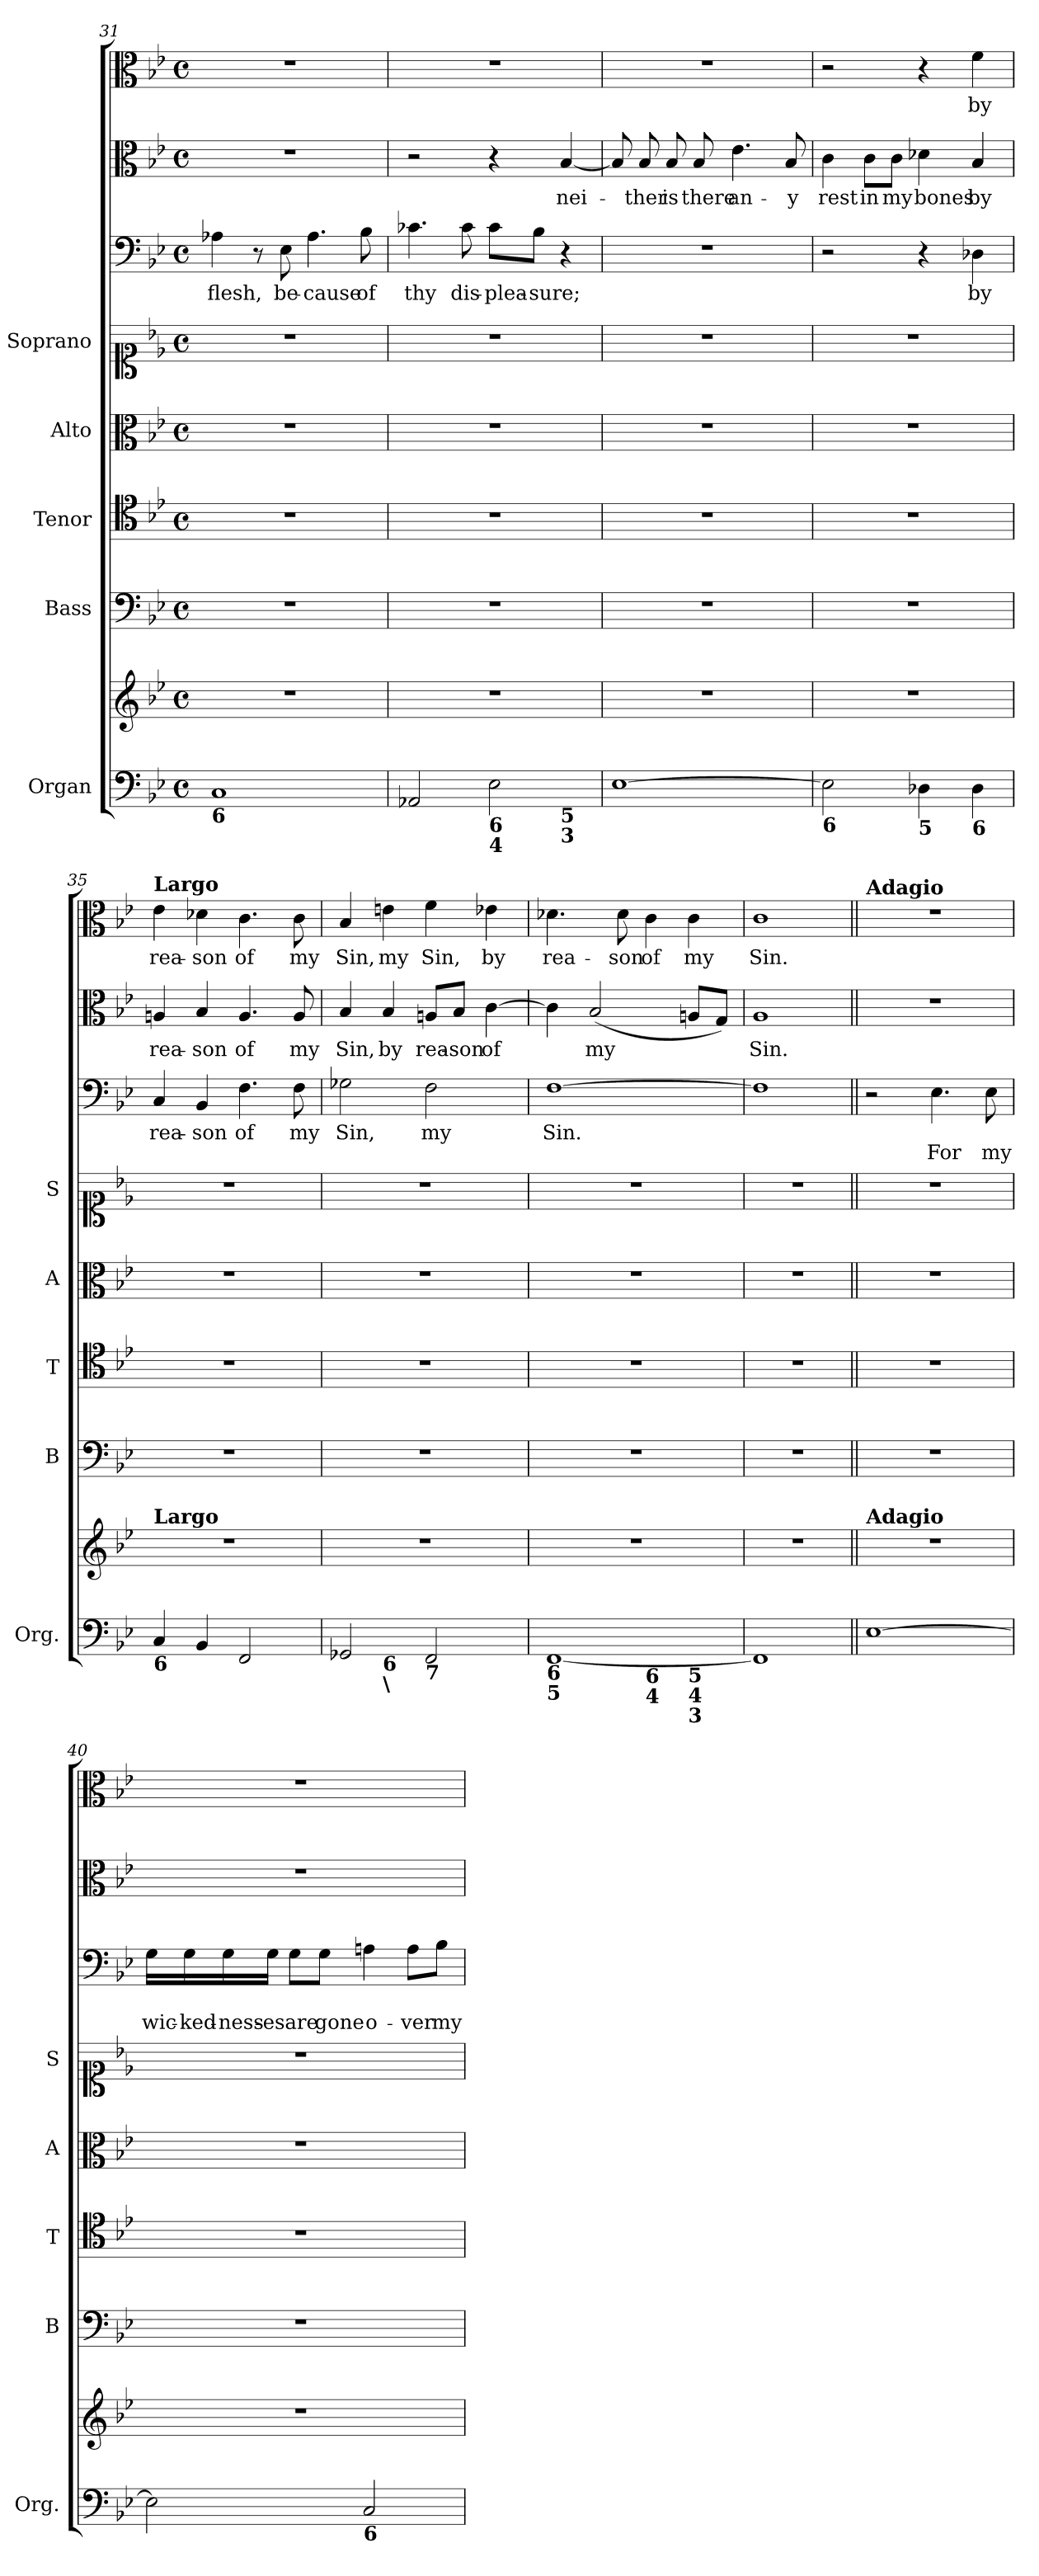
**kern	**kern	**kern	**kern	**kern	**kern	**kern	**text	**text	**kern	**text	**kern	**text
*part8	*part8	*part7	*part6	*part5	*part4	*part3	*part3	*part3	*part2	*part2	*part1	*part1
*staff9	*staff8	*staff7	*staff6	*staff5	*staff4	*staff3	*staff3	*staff3	*staff2	*staff2	*staff1	*staff1
*I"Organ	*	*I"Bass	*I"Tenor	*I"Alto	*I"Soprano	*	*	*	*	*	*	*
*I'Org.	*	*I'B	*I'T	*I'A	*I'S	*	*	*	*	*	*	*
*clefF4	*clefG2	*clefF4	*clefC4	*clefC3	*clefC1	*clefF4	*	*	*clefC3	*	*clefC3	*
*k[b-e-]	*k[b-e-]	*k[b-e-]	*k[b-e-]	*k[b-e-]	*k[b-e-]	*k[b-e-]	*	*	*k[b-e-]	*	*k[b-e-]	*
*g:	*g:	*g:	*g:	*g:	*g:	*g:	*	*	*g:	*	*g:	*
*M4/4	*M4/4	*M4/4	*M4/4	*M4/4	*M4/4	*M4/4	*	*	*M4/4	*	*M4/4	*
*met(c)	*met(c)	*met(c)	*met(c)	*met(c)	*met(c)	*met(c)	*	*	*met(c)	*	*met(c)	*
=31	=31	=31	=31	=31	=31	=31	=31	=31	=31	=31	=31	=31
!LO:TX:b:B:t=6	!	!	!	!	!	!	!	!	!	!	!	!
!	!	!	!	!	!	!	!LO:LY:b	!	!	!	!	!
1C	1r	1r	1r	1r	1r	4A-X\	flesh,	.	1r	.	1r	.
.	.	.	.	.	.	8r	.	.	.	.	.	.
!	!	!	!	!	!	!	!LO:LY:b	!	!	!	!	!
.	.	.	.	.	.	8E-\	be-	.	.	.	.	.
!	!	!	!	!	!	!	!LO:LY:b	!	!	!	!	!
.	.	.	.	.	.	4.A-\	-cause	.	.	.	.	.
!	!	!	!	!	!	!	!LO:LY:b	!	!	!	!	!
.	.	.	.	.	.	8B-\	of	.	.	.	.	.
=32	=32	=32	=32	=32	=32	=32	=32	=32	=32	=32	=32	=32
!	!	!	!	!	!	!	!LO:LY:b	!	!	!	!	!
*^	*	*	*	*	*	*	*	*	*	*	*	*
2AA-X/	2.ryy	1r	1r	1r	1r	1r	4.c-X\	thy	.	2r	.	1r	.
!	!	!	!	!	!	!	!	!LO:LY:b	!	!	!	!	!
.	.	.	.	.	.	.	8c-\	dis-	.	.	.	.	.
!LO:TX:b:B:t=6	!	!	!	!	!	!	!	!	!	!	!	!	!
!LO:TX:b:B:t=4	!	!	!	!	!	!	!	!	!	!	!	!	!
!	!	!	!	!	!	!	!	!LO:LY:b	!	!	!	!	!
2E-\	.	.	.	.	.	.	8c-\L	-plea-	.	4r	.	.	.
!	!	!	!	!	!	!	!	!LO:LY:b	!	!	!	!	!
.	.	.	.	.	.	.	8B-\J	-sure;	.	.	.	.	.
!	!LO:TX:b:B:t=5	!	!	!	!	!	!	!	!	!	!	!	!
!	!LO:TX:b:B:t=3	!	!	!	!	!	!	!	!	!	!	!	!
!	!	!	!	!	!	!	!	!	!	!	!LO:LY:b	!	!
.	4ryy	.	.	.	.	.	4r	.	.	[4B-/	nei-	.	.
*v	*v	*	*	*	*	*	*	*	*	*	*	*	*
=33	=33	=33	=33	=33	=33	=33	=33	=33	=33	=33	=33	=33
[1E-	1r	1r	1r	1r	1r	1r	.	.	8B-/]	.	1r	.
!	!	!	!	!	!	!	!	!	!	!LO:LY:b	!	!
.	.	.	.	.	.	.	.	.	8B-/	-ther	.	.
!	!	!	!	!	!	!	!	!	!	!LO:LY:b	!	!
.	.	.	.	.	.	.	.	.	8B-/	is	.	.
!	!	!	!	!	!	!	!	!	!	!LO:LY:b	!	!
.	.	.	.	.	.	.	.	.	8B-/	there	.	.
!	!	!	!	!	!	!	!	!	!	!LO:LY:b	!	!
.	.	.	.	.	.	.	.	.	4.e-\	an-	.	.
!	!	!	!	!	!	!	!	!	!	!LO:LY:b	!	!
.	.	.	.	.	.	.	.	.	8B-/	-y	.	.
=34	=34	=34	=34	=34	=34	=34	=34	=34	=34	=34	=34	=34
!LO:TX:b:B:t=6	!	!	!	!	!	!	!	!	!	!	!	!
!	!	!	!	!	!	!	!	!	!	!LO:LY:b	!	!
2E-\]	1r	1r	1r	1r	1r	2r	.	.	4c\	rest	2r	.
!	!	!	!	!	!	!	!	!	!	!LO:LY:b	!	!
.	.	.	.	.	.	.	.	.	8c\L	in	.	.
!	!	!	!	!	!	!	!	!	!	!LO:LY:b	!	!
.	.	.	.	.	.	.	.	.	8c\J	my	.	.
!LO:TX:b:B:t=5	!	!	!	!	!	!	!	!	!	!	!	!
!	!	!	!	!	!	!	!	!	!	!LO:LY:b	!	!
4D-X\	.	.	.	.	.	4r	.	.	4d-X\	bones	4r	.
!LO:TX:b:B:t=6	!	!	!	!	!	!	!	!	!	!	!	!
!	!	!	!	!	!	!	!LO:LY:b	!	!	!LO:LY:b	!	!LO:LY:b
4D-\	.	.	.	.	.	4D-X\	by	.	4B-/	by	4f\	by
!!LO:LB:g=z
=35	=35	=35	=35	=35	=35	=35	=35	=35	=35	=35	=35	=35
*	*MM70	*	*	*	*	*	*	*	*	*	*MM70	*
!	!	!	!	!	!	!	!	!	!	!	!LO:TX:a:B:t=Largo	!
!	!LO:TX:a:B:t=Largo	!	!	!	!	!	!	!	!	!	!	!
!LO:TX:b:B:t=6	!	!	!	!	!	!	!	!	!	!	!	!
!	!	!	!	!	!	!	!LO:LY:b	!	!	!LO:LY:b	!	!LO:LY:b
4C/	1r	1r	1r	1r	1r	4C/	rea-	.	4An/	rea-	4e-\	rea-
!	!	!	!	!	!	!	!LO:LY:b	!	!	!LO:LY:b	!	!LO:LY:b
4BB-/	.	.	.	.	.	4BB-/	-son	.	4B-/	-son	4d-X\	-son
!	!	!	!	!	!	!	!LO:LY:b	!	!	!LO:LY:b	!	!LO:LY:b
2FF/	.	.	.	.	.	4.F\	of	.	4.A/	of	4.c\	of
!	!	!	!	!	!	!	!LO:LY:b	!	!	!LO:LY:b	!	!LO:LY:b
.	.	.	.	.	.	8F\	my	.	8A/	my	8c\	my
=36	=36	=36	=36	=36	=36	=36	=36	=36	=36	=36	=36	=36
!LO:TX:b:B:t=5	!	!	!	!	!	!	!	!	!	!	!	!
!	!	!	!	!	!	!	!LO:LY:b	!	!	!LO:LY:b	!	!LO:LY:b
*^	*	*	*	*	*	*	*	*	*	*	*	*
2GG-X/	4ryy	1r	1r	1r	1r	1r	2G-X\	Sin,	.	4B-/	Sin,	4B-/	Sin,
!	!LO:TX:b:B:t=6	!	!	!	!	!	!	!	!	!	!	!	!
!	!LO:TX:b:B:t=\	!	!	!	!	!	!	!	!	!	!	!	!
!	!	!	!	!	!	!	!	!	!	!	!LO:LY:b	!	!LO:LY:b
.	2.ryy	.	.	.	.	.	.	.	.	4B-/	by	4en\	my
!LO:TX:b:B:t=7	!	!	!	!	!	!	!	!	!	!	!	!	!
!	!	!	!	!	!	!	!	!LO:LY:b	!	!	!LO:LY:b	!	!LO:LY:b
2FF/	.	.	.	.	.	.	2F\	my	.	8An/L	rea-	4f\	Sin,
!	!	!	!	!	!	!	!	!	!	!	!LO:LY:b	!	!
.	.	.	.	.	.	.	.	.	.	8B-/J	-son	.	.
!	!	!	!	!	!	!	!	!	!	!	!LO:LY:b	!	!LO:LY:b
.	.	.	.	.	.	.	.	.	.	[4c\	of	4e-X\	by
=37	=37	=37	=37	=37	=37	=37	=37	=37	=37	=37	=37	=37	=37
!LO:TX:b:B:t=6	!	!	!	!	!	!	!	!	!	!	!	!	!
!LO:TX:b:B:t=5	!	!	!	!	!	!	!	!	!	!	!	!	!
!	!	!	!	!	!	!	!	!LO:LY:b	!	!	!	!	!LO:LY:b
*	*^	*	*	*	*	*	*	*	*	*	*	*	*
[1FF	2ryy	2.ryy	1r	1r	1r	1r	1r	[1F	Sin.	.	4c\]	.	4.d-X\	rea-
!	!	!	!	!	!	!	!	!	!	!	!	!LO:LY:b	!	!
.	.	.	.	.	.	.	.	.	.	.	(<2B-/	my	.	.
!	!	!	!	!	!	!	!	!	!	!	!	!	!	!LO:LY:b
.	.	.	.	.	.	.	.	.	.	.	.	.	8d-\	-son
!	!LO:TX:b:B:t=6	!	!	!	!	!	!	!	!	!	!	!	!	!
!	!LO:TX:b:B:t=4	!	!	!	!	!	!	!	!	!	!	!	!	!
!	!	!	!	!	!	!	!	!	!	!	!	!	!	!LO:LY:b
.	2ryy	.	.	.	.	.	.	.	.	.	.	.	4c\	of
!	!	!LO:TX:b:B:t=5	!	!	!	!	!	!	!	!	!	!	!	!
!	!	!LO:TX:b:B:t=4	!	!	!	!	!	!	!	!	!	!	!	!
!	!	!LO:TX:b:B:t=3	!	!	!	!	!	!	!	!	!	!	!	!
!	!	!	!	!	!	!	!	!	!	!	!	!	!	!LO:LY:b
.	.	4ryy	.	.	.	.	.	.	.	.	8An/L	.	4c\	my
.	.	.	.	.	.	.	.	.	.	.	8G/J)	.	.	.
=38	=38	=38	=38	=38	=38	=38	=38	=38	=38	=38	=38	=38	=38	=38
!	!	!	!	!	!	!	!	!	!	!	!	!LO:LY:b	!	!LO:LY:b
*v	*v	*v	*	*	*	*	*	*	*	*	*	*	*	*
1FF]	1r	1r	1r	1r	1r	1F]	.	.	1A	Sin.	1c	Sin.
=39||	=39||	=39||	=39||	=39||	=39||	=39||	=39||	=39||	=39||	=39||	=39||	=39||
*	*MM80	*	*	*	*	*	*	*	*	*	*MM80	*
!	!	!	!	!	!	!	!	!	!	!	!LO:TX:a:B:t=Adagio	!
!	!LO:TX:a:B:t=Adagio	!	!	!	!	!	!	!	!	!	!	!
[1E-	1r	1r	1r	1r	1r	2r	.	.	1r	.	1r	.
!	!	!	!	!	!	!	!	!LO:LY:b	!	!	!	!
.	.	.	.	.	.	4.E-\	.	For	.	.	.	.
!	!	!	!	!	!	!	!	!LO:LY:b	!	!	!	!
.	.	.	.	.	.	8E-\	.	my	.	.	.	.
!!LO:PB:g=z
=40	=40	=40	=40	=40	=40	=40	=40	=40	=40	=40	=40	=40
!	!	!	!	!	!	!	!	!LO:LY:b	!	!	!	!
2E-\]	1r	1r	1r	1r	1r	16G\LL	.	wic-	1r	.	1r	.
!	!	!	!	!	!	!	!	!LO:LY:b	!	!	!	!
.	.	.	.	.	.	16G\	.	-ked-	.	.	.	.
!	!	!	!	!	!	!	!	!LO:LY:b	!	!	!	!
.	.	.	.	.	.	16G\	.	-ness-	.	.	.	.
!	!	!	!	!	!	!	!	!LO:LY:b	!	!	!	!
.	.	.	.	.	.	16G\JJ	.	-es	.	.	.	.
!	!	!	!	!	!	!	!	!LO:LY:b	!	!	!	!
.	.	.	.	.	.	8G\L	.	are	.	.	.	.
!	!	!	!	!	!	!	!	!LO:LY:b	!	!	!	!
.	.	.	.	.	.	8G\J	.	gone	.	.	.	.
!LO:TX:b:B:t=6	!	!	!	!	!	!	!	!	!	!	!	!
!	!	!	!	!	!	!	!	!LO:LY:b	!	!	!	!
2C/	.	.	.	.	.	4An\	.	o-	.	.	.	.
!	!	!	!	!	!	!	!	!LO:LY:b	!	!	!	!
.	.	.	.	.	.	8A\L	.	-ver	.	.	.	.
!	!	!	!	!	!	!	!	!LO:LY:b	!	!	!	!
.	.	.	.	.	.	8B-\J	.	my	.	.	.	.
=	=	=	=	=	=	=	=	=	=	=	=	=
*-	*-	*-	*-	*-	*-	*-	*-	*-	*-	*-	*-	*-
